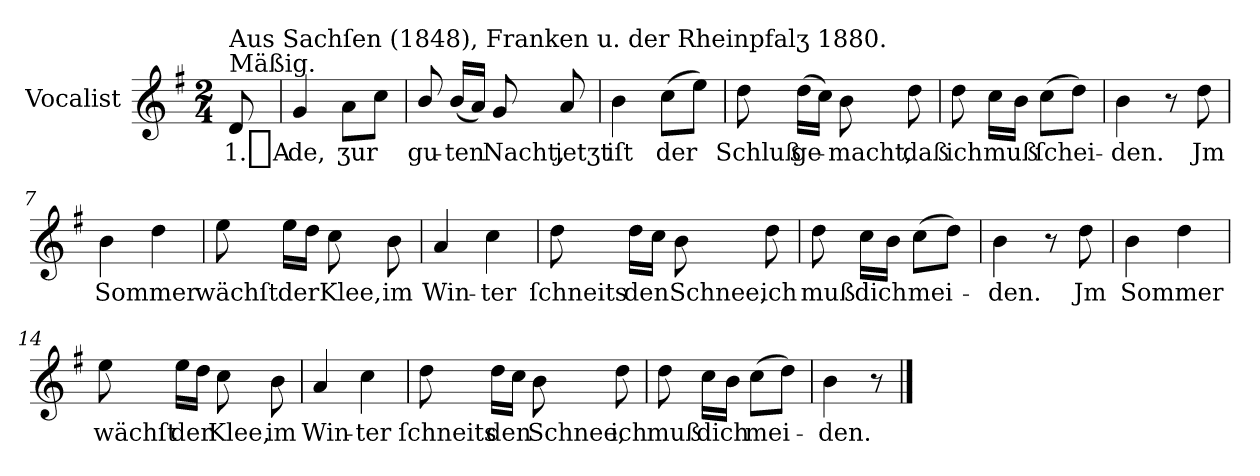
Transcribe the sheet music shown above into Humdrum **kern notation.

**kern	**text
*part1	*part1
*staff1	*staff1
*I"Vocalist	*
*k[f#]	*
*G:	*
*M2/4	*
=	=
!LO:TX:a:t=Mäßig.	!
!LO:TX:a:t=Aus Sachſen (1848), Franken u. der Rheinpfalʒ 1880.	!
8d	1._A-
=1	=1
4g	-de,
8aL	ʒur
8ccJ	.
=2	=2
8b/	gu-
(16bLL	-ten
16aJJ)	.
8g	Nacht,
8a	jetʒt
=3	=3
4b	iſt
(8ccL	der
8eeJ)	.
=4	=4
8dd	Schluß
(16ddLL	ge-
16ccJJ)	.
8b	-macht,
8dd	daß
=5	=5
8dd	ich
16ccLL	muß
16bJJ	.
(8ccL	ſchei-
8ddJ)	.
=6	=6
4b	-den.
8r	.
8dd	Jm
=7	=7
4b	Sommer
4dd	.
=8	=8
8ee	wächſt
16eeLL	der
16ddJJ	.
8cc	Klee,
8b	im
=9	=9
4a	Win-
4cc	-ter
=10	=10
8dd	ſchneits
16ddLL	den
16ccJJ	.
8b	Schnee,
8dd	ich
=11	=11
8dd	muß
16ccLL	dich
16bJJ	.
(8ccL	mei-
8ddJ)	.
=12	=12
4b	-den.
8r	.
8dd	Jm
=13	=13
4b	Sommer
4dd	.
=14	=14
8ee	wächſt
16eeLL	der
16ddJJ	.
8cc	Klee,
8b	im
=15	=15
4a	Win-
4cc	-ter
=16	=16
8dd	ſchneits
16ddLL	den
16ccJJ	.
8b	Schnee,
8dd	ich
=17	=17
8dd	muß
16ccLL	dich
16bJJ	.
(8ccL	mei-
8ddJ)	.
=18	=18
4b	-den.
8r	.
==	==
*-	*-
